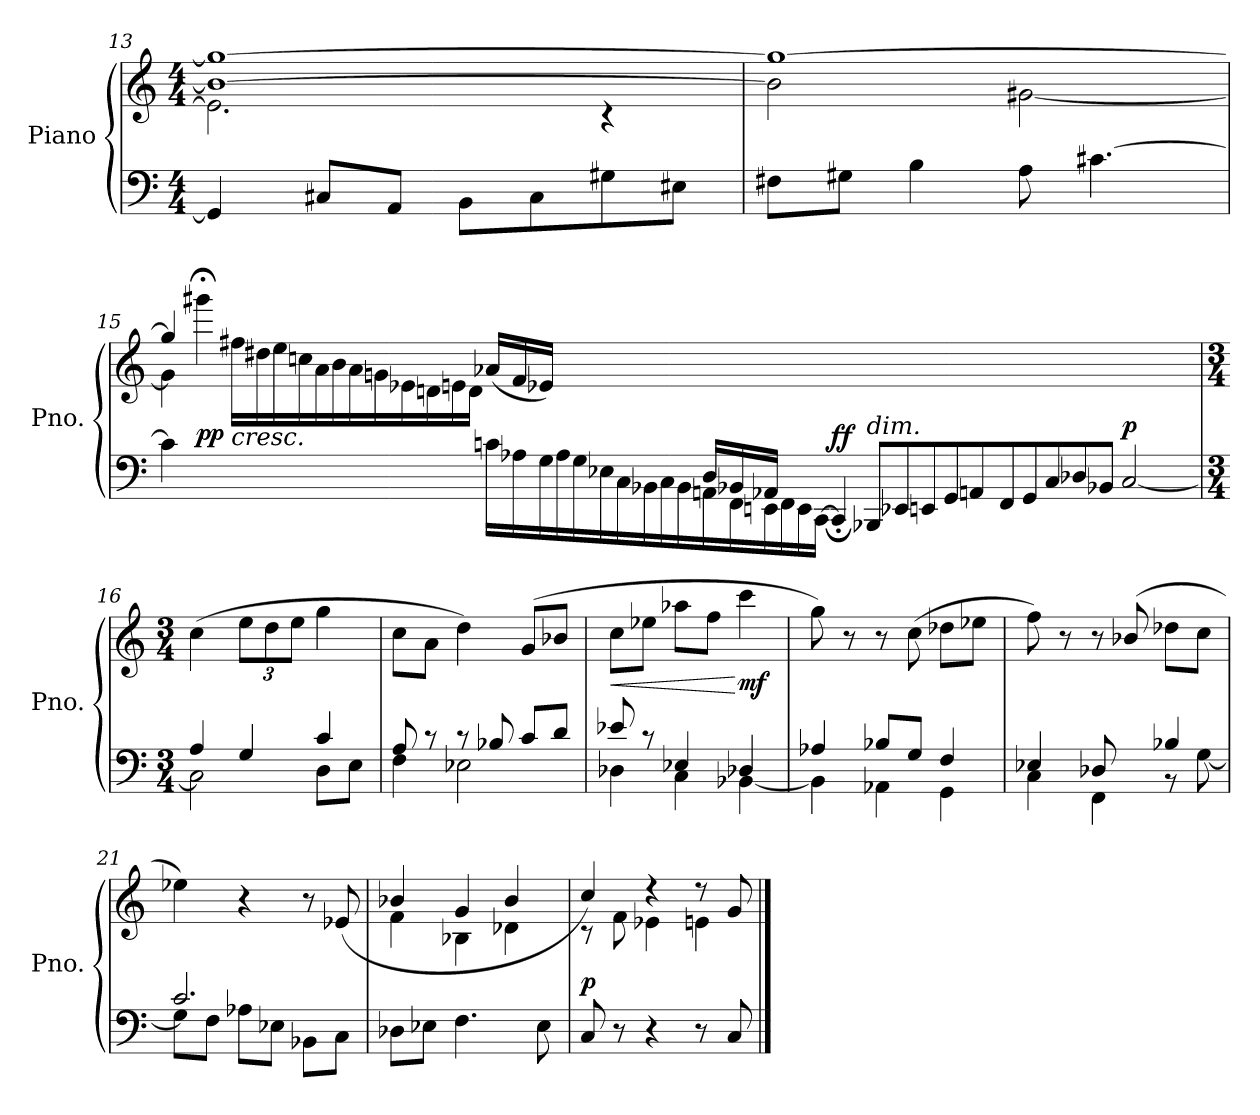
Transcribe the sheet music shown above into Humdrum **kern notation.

**kern	**kern	**dynam
*part1	*part1	*part1
*staff2	*staff1	*staff1/2
*I"Piano	*	*
*I'Pno.	*	*
*clefF4	*clefG2	*
*k[]	*k[]	*
*M4/4	*M4/4	*
=13	=13	=13
*	*^	*
4GG#/]	1b_ 1gg#_	2.e#\]	.
8C#X/L	.	.	.
8AA/J	.	.	.
8BB\L	.	.	.
8C#\	.	.	.
8G#X\	.	4r	.
8E#X\J	.	.	.
=14	=14	=14	=14
8F#X\L	1gg#_	2b\]	.
8G#X\J	.	.	.
4B\	.	.	.
8A\	.	[2g#X\	.
[4.c#X\	.	.	.
!!LO:LB:g=z	!!
=15	=15	=15	=15
*^	*	*	*
1...ryy	4c#\]	4gg#/]	4g#\]	.
!	!	!	!	!LO:DY:b
.	4ryy	4ggg#X;<\	00ryy	pp
!	!	!LO:TX:b:i:t=cresc.	!	!
.	2ryy	16ff#X\LL	.	.
.	.	16dd#X\	.	.
.	.	16ee\	.	.
.	.	16ccn\	.	.
.	.	16a\	.	.
.	.	16b\	.	.
.	.	16a\	.	.
.	.	16gn\	.	.
.	4ryy	16e-X\	.	.
.	.	16dn\	.	.
.	.	16en\	.	.
.	.	16d\JJ	.	.
.	16cn\LL	(>16a-X/LL	.	.
.	16A-X\	16f/	.	.
.	16G\	16e-X/JJ)	.	.
.	16A-\	16ryy	.	.
.	16G\	4ryy	.	.
.	16E-X\	.	.	.
.	16C\	.	.	.
.	16BB-X\	.	.	.
.	16C\	8ryy	.	.
.	16BB-\	.	.	.
16D/LL	16AAn\	8.ryy	.	.
16BB-X/	16FF\	.	.	.
16AA-X/JJ	16EEn\	.	.	.
1ryy	16FF\	16ryy	.	.
.	16EE\	8ryy	.	.
.	[16CC\JJ	.	.	.
!	!	!	!	!LO:DY:a=2
.	4CC;</]	4ryy	.	ff
!	!LO:TX:a:i:t=dim.	!	!	!
.	8BBB-X/L	2ryy	.	.
.	8EE-X/	.	.	.
.	8EEn/	.	.	.
.	8GG/	.	.	.
.	8AAn/	2ryy	.	.
1ryy	.	.	.	.
.	8FF/	.	.	.
.	8GG/	.	.	.
.	8C/	.	.	.
.	8D-X/	2ryy	.	.
.	8BB-X/J	.	.	.
!	!	!	!	!LO:DY:a=2
.	[2C/	.	.	p
.	.	4ryy	.	.
8.ryy	.	.	.	.
*	*	*v	*v	*
!!LO:PB:g=z
=16	=16	=16	=16
*M3/4	*	*M3/4	*
*	*	*MM92	*
4A/	2C\]	(>4cc\	.
*	*	*Xbrackettup	*
4G/	.	12ee\L	.
.	.	12dd\	.
.	.	12ee\J	.
4c/	8D\L	4gg\	.
.	8E\J	.	.
=17	=17	=17	=17
8A/	4F\	8cc\L	.
8r	.	8a\J	.
8r	2E-X\	4dd\)	.
8B-X/	.	.	.
8c/L	.	(>8g/L	.
8d/J	.	8b-X/J	.
=18	=18	=18	=18
!	!	!	!LO:HP:b
8e-X/	4D-X\	8cc\L	<
8r	.	8ee-X\J	.
4E-X/	4C\	8aa-X\L	.
.	.	8ff\J	.
!	!	!	!LO:DY:n=1:b
4D-X/	[4BB-X\	4ccc\	[ mf
=19	=19	=19	=19
4A-X/	4BB-\]	8gg\)	.
.	.	8r	.
8B-X/L	4AA-X\	8r	.
8G/J	.	(>8cc\	.
4F/	4GG\	8dd-X\L	.
.	.	8ee-X\J	.
!!LO:LB:g=z
=20	=20	=20	=20
*	*	*^	*
4E-X/	4C\	8ff\)	4.ryy	.
.	.	8r	.	.
8D-X/L	4FF\	8r	.	.
8ryy	.	(>8b-X/	8d-X\J	.
4B-X/	8r	8dd-X\L	4ryy	.
.	[8G\	8cc\J	.	.
*	*	*v	*v	*
=21	=21	=21	=21
2.c/	8G\L]	4ee-X\)	.
.	8F\J	.	.
.	8A-X\L	4r	.
.	8E-X\J	.	.
.	8BB-X\L	8r	.
.	8C\J	(>8e-X/	.
*v	*v	*	*
=22	=22	=22
*	*^	*
8D-X\L	4b-X/	4f\	.
8E-X\J	.	.	.
4.F\	4g/	4B-X\	.
.	4b-/	4d-X\	.
8E-\	.	.	.
=23	=23	=23	=23
!	!	!	!LO:DY:a=2
8C/	4cc/)	8r	p
8r	.	8f\	.
4r	4r	4e-X\	.
8r	8r	4en\	.
8C/	8g/	.	.
*	*v	*v	*
==	==	==
*-	*-	*-
